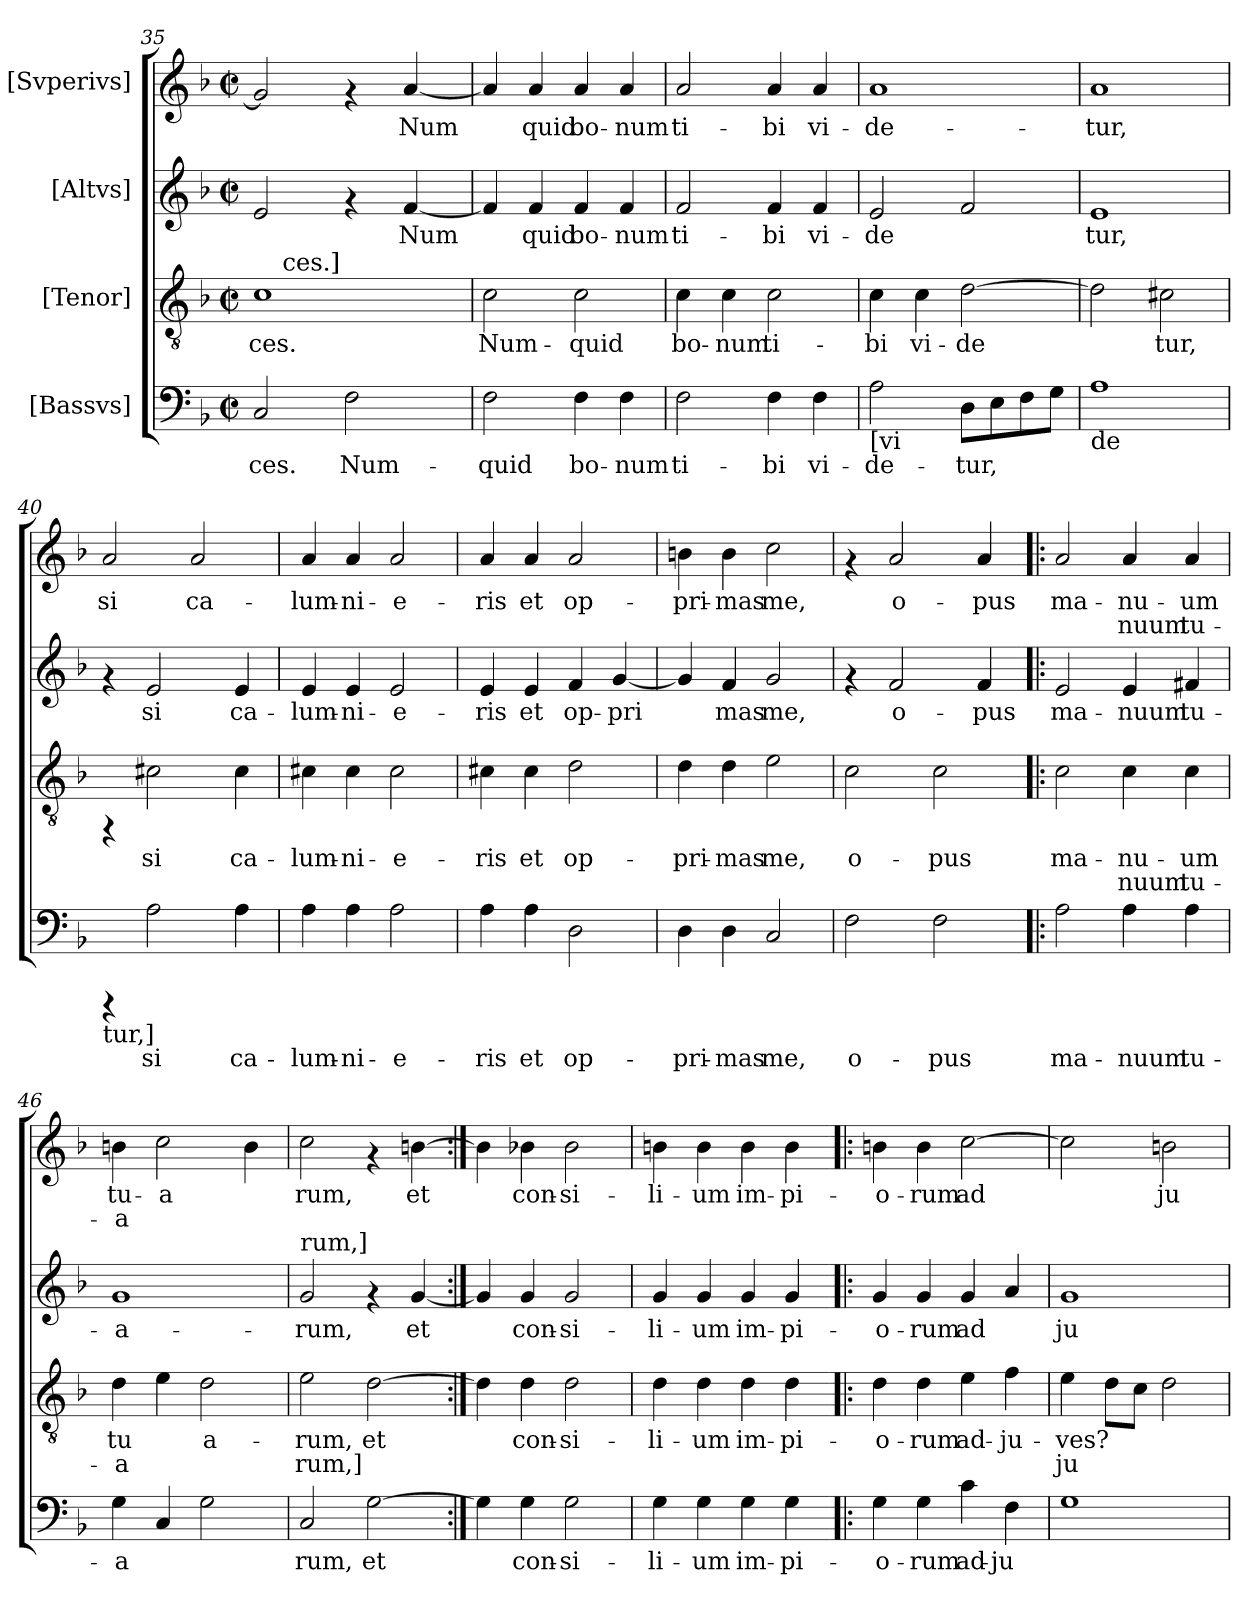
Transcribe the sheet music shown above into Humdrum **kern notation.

**kern	**text	**kern	**text	**text	**kern	**text	**kern	**text	**text
*part4	*part4	*part3	*part3	*part3	*part2	*part2	*part1	*part1	*part1
*staff4	*staff4	*staff3	*staff3	*staff3	*staff2	*staff2	*staff1	*staff1	*staff1
*I"[Bassvs]	*	*I"[Tenor]	*	*	*I"[Altvs]	*	*I"[Svperivs]	*	*
!!LO:PB:g=z
*clefF4	*	*clefGv2	*	*	*clefG2	*	*clefG2	*	*
*k[b-]	*	*k[b-]	*	*	*k[b-]	*	*k[b-]	*	*
*F:	*	*F:	*	*	*F:	*	*F:	*	*
*M2/2	*	*M2/2	*	*	*M2/2	*	*M2/2	*	*
*met(c|)	*	*met(c|)	*	*	*met(c|)	*	*met(c|)	*	*
=35	=35	=35	=35	=35	=35	=35	=35	=35	=35
!	!LO:LY:b:cj	!	!LO:LY:b:cj	!	!	!LO:LY:b:cj	!	!LO:LY:b:cj	!
*	*	*^	*	*	*	*	*	*	*
2C/	-ces.	1c	16ryy	-ces.	.	2e/	--	2g/]	.	.
.	.	.	64ryy	.	.	.	.	.	.	.
!	!	!	!LO:TX:a:t=ces.]	!	!	!	!	!	!	!
.	.	.	2ryy	.	.	.	.	.	.	.
!	!LO:LY:b:cj	!	!	!	!	!	!	!	!	!
2F\	Num-	.	.	.	.	4rf	.	4rf	.	.
.	.	.	4ryy	.	.	.	.	.	.	.
!	!	!	!	!	!	!	!LO:LY:b:cj	!	!LO:LY:b:cj	!
.	.	.	.	.	.	[<4f/	-Num-	[<4a/	Num-	.
.	.	.	8ryy	.	.	.	.	.	.	.
.	.	.	32.ryy	.	.	.	.	.	.	.
=36	=36	=36	=36	=36	=36	=36	=36	=36	=36	=36
!	!LO:LY:b:cj	!	!	!LO:LY:b:cj	!	!	!LO:LY:b:cj	!	!LO:LY:b:cj	!
*	*	*v	*v	*	*	*	*	*	*	*
2F\	-quid	2c\	Num-	.	4f/]	--	4a/]	--	.
!	!	!	!	!	!	!LO:LY:b:cj	!	!LO:LY:b:cj	!
.	.	.	.	.	4f/	-quid	4a/	-quid	.
!	!LO:LY:b:cj	!	!LO:LY:b:cj	!	!	!LO:LY:b:cj	!	!LO:LY:b:cj	!
4F\	bo-	2c\	-quid	.	4f/	bo-	4a/	bo-	.
!	!LO:LY:b:cj	!	!	!	!	!LO:LY:b:cj	!	!LO:LY:b:cj	!
4F\	-num	.	.	.	4f/	-num	4a/	-num	.
=37	=37	=37	=37	=37	=37	=37	=37	=37	=37
!	!LO:LY:b:cj	!	!LO:LY:b:cj	!	!	!LO:LY:b:cj	!	!LO:LY:b:cj	!
2F\	ti-	4c\	bo-	.	2f/	ti-	2a/	ti-	.
!	!	!	!LO:LY:b:cj	!	!	!	!	!	!
.	.	4c\	-num	.	.	.	.	.	.
!	!LO:LY:b:cj	!	!LO:LY:b:cj	!	!	!LO:LY:b:cj	!	!LO:LY:b:cj	!
4F\	-bi	2c\	ti-	.	4f/	-bi	4a/	-bi	.
!	!LO:LY:b:cj	!	!	!	!	!LO:LY:b:cj	!	!LO:LY:b:cj	!
4F\	vi-	.	.	.	4f/	vi-	4a/	vi-	.
=38	=38	=38	=38	=38	=38	=38	=38	=38	=38
!LO:TX:b:t=[vi	!	!	!	!	!	!	!	!	!
!	!LO:LY:b:cj	!	!LO:LY:b:cj	!	!	!LO:LY:b:cj	!	!LO:LY:b:cj	!
2A\	-de-	4c\	-bi	.	2e/	-de-	1a	-de-	.
!	!	!	!LO:LY:b:cj	!	!	!	!	!	!
.	.	4c\	vi-	.	.	.	.	.	.
!	!LO:LY:b:cj	!	!LO:LY:b:cj	!	!	!LO:LY:b:cj	!	!	!
8D\L	-tur,	[>2d\	-de-	.	2f/	--	.	.	.
!	!LO:LY:b:cj	!	!	!	!	!	!	!	!
8E\	.	.	.	.	.	.	.	.	.
!	!LO:LY:b:cj	!	!	!	!	!	!	!	!
8F\	.	.	.	.	.	.	.	.	.
!	!LO:LY:b:cj	!	!	!	!	!	!	!	!
8G\J	.	.	.	.	.	.	.	.	.
=39	=39	=39	=39	=39	=39	=39	=39	=39	=39
!LO:TX:b:t=de	!	!	!	!	!	!	!	!	!
!	!LO:LY:b:cj	!	!LO:LY:b:cj	!	!	!LO:LY:b:cj	!	!LO:LY:b:cj	!
1A	.	2d\]	--	.	1e	-tur,	1a	-tur,	.
!	!	!	!LO:LY:b:cj	!	!	!	!	!	!
.	.	2c#\	-tur,	.	.	.	.	.	.
=40	=40	=40	=40	=40	=40	=40	=40	=40	=40
!LO:TX:b:t=tur,]	!	!	!	!	!	!	!	!	!
!	!	!	!	!	!	!	!	!LO:LY:b:cj	!
4rCCC	.	4rFF	.	.	4rf	.	2a/	si	.
!	!LO:LY:b:cj	!	!LO:LY:b:cj	!	!	!LO:LY:b:cj	!	!	!
2A\	si	2c#\	si	.	2e/	si	.	.	.
!	!	!	!	!	!	!	!	!LO:LY:b:cj	!
.	.	.	.	.	.	.	2a/	ca-	.
!	!LO:LY:b:cj	!	!LO:LY:b:cj	!	!	!LO:LY:b:cj	!	!	!
4A\	ca-	4c#\	ca-	.	4e/	ca-	.	.	.
!!LO:PB:g=z
=41	=41	=41	=41	=41	=41	=41	=41	=41	=41
!	!LO:LY:b:cj	!	!LO:LY:b:cj	!	!	!LO:LY:b:cj	!	!LO:LY:b:cj	!
4A\	-lum-	4c#\	-lum-	.	4e/	-lum-	4a/	-lum-	.
!	!LO:LY:b:cj	!	!LO:LY:b:cj	!	!	!LO:LY:b:cj	!	!LO:LY:b:cj	!
4A\	-ni-	4c#\	-ni-	.	4e/	-ni-	4a/	-ni-	.
!	!LO:LY:b:cj	!	!LO:LY:b:cj	!	!	!LO:LY:b:cj	!	!LO:LY:b:cj	!
2A\	-e-	2c#\	-e-	.	2e/	-e-	2a/	-e-	.
=42	=42	=42	=42	=42	=42	=42	=42	=42	=42
!	!LO:LY:b:cj	!	!LO:LY:b:cj	!	!	!LO:LY:b:cj	!	!LO:LY:b:cj	!
4A\	-ris	4c#\	-ris	.	4e/	-ris	4a/	-ris	.
!	!LO:LY:b:cj	!	!LO:LY:b:cj	!	!	!LO:LY:b:cj	!	!LO:LY:b:cj	!
4A\	et	4c#\	et	.	4e/	et	4a/	et	.
!	!LO:LY:b:cj	!	!LO:LY:b:cj	!	!	!LO:LY:b:cj	!	!LO:LY:b:cj	!
2D\	op-	2d\	op-	.	4f/	op-	2a/	op-	.
!	!	!	!	!	!	!LO:LY:b:cj	!	!	!
.	.	.	.	.	[<4g/	-pri-	.	.	.
=43	=43	=43	=43	=43	=43	=43	=43	=43	=43
!	!LO:LY:b:cj	!	!LO:LY:b:cj	!	!	!LO:LY:b:cj	!	!LO:LY:b:cj	!
4D\	-pri-	4d\	-pri-	.	4g/]	--	4bn\	-pri-	.
!	!LO:LY:b:cj	!	!LO:LY:b:cj	!	!	!LO:LY:b:cj	!	!LO:LY:b:cj	!
4D\	-mas	4d\	-mas	.	4f/	-mas	4b\	-mas	.
!	!LO:LY:b:cj	!	!LO:LY:b:cj	!	!	!LO:LY:b:cj	!	!LO:LY:b:cj	!
2C/	me,	2e\	me,	.	2g/	me,	2cc\	me,	.
=44	=44	=44	=44	=44	=44	=44	=44	=44	=44
!	!LO:LY:b:cj	!	!LO:LY:b:cj	!	!	!	!	!	!
2F\	o-	2c\	o-	.	4rf	.	4rf	.	.
!	!	!	!	!	!	!LO:LY:b:cj	!	!LO:LY:b:cj	!
.	.	.	.	.	2f/	o-	2a/	o-	.
!	!LO:LY:b:cj	!	!LO:LY:b:cj	!	!	!	!	!	!
2F\	-pus	2c\	-pus	.	.	.	.	.	.
!	!	!	!	!	!	!LO:LY:b:cj	!	!LO:LY:b:cj	!
.	.	.	.	.	4f/	-pus	4a/	-pus	.
=45!|:	=45!|:	=45!|:	=45!|:	=45!|:	=45!|:	=45!|:	=45!|:	=45!|:	=45!|:
!	!LO:LY:b:cj	!	!LO:LY:b:cj	!LO:LY:b:cj	!	!LO:LY:b:cj	!	!LO:LY:b:cj	!LO:LY:b:cj
2A\	ma-	2c\	ma-	-	2e/	ma-	2a/	ma-	-
!	!LO:LY:b:cj	!	!LO:LY:b:cj	!LO:LY:b:cj	!	!LO:LY:b:cj	!	!LO:LY:b:cj	!LO:LY:b:cj
4A\	-nuum	4c\	nu-	-nuum	4e/	-nuum	4a/	nu-	-nuum
!	!LO:LY:b:cj	!	!LO:LY:b:cj	!LO:LY:b:cj	!	!LO:LY:b:cj	!	!LO:LY:b:cj	!LO:LY:b:cj
4A\	tu-	4c\	um	tu-	4f#X/	tu-	4a/	um	tu-
=46	=46	=46	=46	=46	=46	=46	=46	=46	=46
!	!LO:LY:b:cj	!	!LO:LY:b:cj	!LO:LY:b:cj	!	!LO:LY:b:cj	!	!LO:LY:b:cj	!LO:LY:b:cj
4G\	-a-	4d\	-tu-	-a-	1g	-a-	4b\	-tu-	-a-
!	!LO:LY:b:cj	!	!LO:LY:b:cj	!LO:LY:b:cj	!	!	!	!LO:LY:b:cj	!LO:LY:b:cj
4C/	--	4e\	--	--	.	.	2cc\	-a-	--
!	!LO:LY:b:cj	!	!LO:LY:b:cj	!LO:LY:b:cj	!	!	!	!	!
2G\	--	2d\	-a-	--	.	.	.	.	.
!	!	!	!	!	!	!	!	!LO:LY:b:cj	!LO:LY:b:cj
.	.	.	.	.	.	.	4b\	--	--
!!LO:LB:g=z
=47	=47	=47	=47	=47	=47	=47	=47	=47	=47
!	!	!	!	!	!LO:TX:a:t=rum,]	!	!	!	!
!	!LO:LY:b:cj	!	!LO:LY:b:cj	!LO:LY:b:cj	!	!LO:LY:b:cj	!	!LO:LY:b:cj	!
2C/	-rum,	2e\	-rum,	rum,]	2g/	-rum,	2cc\	-rum,	.
!	!LO:LY:b:cj	!	!LO:LY:b:cj	!LO:LY:b:cj	!	!	!	!	!
[>2G\	et	[>2d\	et	.	4rf	.	4rf	.	.
!	!	!	!	!	!	!LO:LY:b:cj	!	!LO:LY:b:cj	!
.	.	.	.	.	[<4g/	et	[>4bn\	et	.
=48:|!	=48:|!	=48:|!	=48:|!	=48:|!	=48:|!	=48:|!	=48:|!	=48:|!	=48:|!
!	!LO:LY:b:cj	!	!LO:LY:b:cj	!	!	!LO:LY:b:cj	!	!LO:LY:b:cj	!
4G\]	.	4d\]	.	.	4g/]	.	4b\]	.	.
!	!LO:LY:b:cj	!	!LO:LY:b:cj	!	!	!LO:LY:b:cj	!	!LO:LY:b:cj	!
4G\	con-	4d\	con-	.	4g/	con-	4b-\	con-	.
!	!LO:LY:b:cj	!	!LO:LY:b:cj	!	!	!LO:LY:b:cj	!	!LO:LY:b:cj	!
2G\	-si-	2d\	-si-	.	2g/	-si-	2b-\	-si-	.
=49	=49	=49	=49	=49	=49	=49	=49	=49	=49
!	!LO:LY:b:cj	!	!LO:LY:b:cj	!	!	!LO:LY:b:cj	!	!LO:LY:b:cj	!
4G\	-li-	4d\	-li-	.	4g/	-li-	4b\	-li-	.
!	!LO:LY:b:cj	!	!LO:LY:b:cj	!	!	!LO:LY:b:cj	!	!LO:LY:b:cj	!
4G\	-um	4d\	-um	.	4g/	-um	4b\	-um	.
!	!LO:LY:b:cj	!	!LO:LY:b:cj	!	!	!LO:LY:b:cj	!	!LO:LY:b:cj	!
4G\	im-	4d\	im-	.	4g/	im-	4b\	im-	.
!	!LO:LY:b:cj	!	!LO:LY:b:cj	!	!	!LO:LY:b:cj	!	!LO:LY:b:cj	!
4G\	-pi-	4d\	-pi-	.	4g/	-pi-	4b\	-pi-	.
=50!|:	=50!|:	=50!|:	=50!|:	=50!|:	=50!|:	=50!|:	=50!|:	=50!|:	=50!|:
!	!LO:LY:b:cj	!	!LO:LY:b:cj	!LO:LY:b:cj	!	!LO:LY:b:cj	!	!LO:LY:b:cj	!
4G\	-o-	4d\	-o-	--	4g/	-o-	4b\	-o-	.
!	!LO:LY:b:cj	!	!LO:LY:b:cj	!LO:LY:b:cj	!	!LO:LY:b:cj	!	!LO:LY:b:cj	!
4G\	-rum	4d\	-rum	-	4g/	-rum	4b\	-rum	.
!	!LO:LY:b:cj	!	!LO:LY:b:cj	!LO:LY:b:cj	!	!LO:LY:b:cj	!	!LO:LY:b:cj	!
4c\	ad-	4e\	-ad-	-	4g/	ad-	[>2cc\	ad-	.
!	!LO:LY:b:cj	!	!LO:LY:b:cj	!LO:LY:b:cj	!	!LO:LY:b:cj	!	!	!
4F\	-ju-	4f\	ju-	--	4a/	--	.	.	.
=51	=51	=51	=51	=51	=51	=51	=51	=51	=51
!	!LO:LY:b:cj	!	!LO:LY:b:cj	!LO:LY:b:cj	!	!LO:LY:b:cj	!	!LO:LY:b:cj	!
1G	--	4e\	-ves?	ju-	1g	-ju-	2cc\]	--	.
!	!	!	!LO:LY:b:cj	!LO:LY:b:cj	!	!	!	!	!
.	.	8d\L	-	-	.	.	.	.	.
!	!	!	!LO:LY:b:cj	!LO:LY:b:cj	!	!	!	!	!
.	.	8c\J	-	-	.	.	.	.	.
!	!	!	!LO:LY:b:cj	!LO:LY:b:cj	!	!	!	!LO:LY:b:cj	!
.	.	2d\	-	-	.	.	2b\	-ju-	.
=	=	=	=	=	=	=	=	=	=
*-	*-	*-	*-	*-	*-	*-	*-	*-	*-
